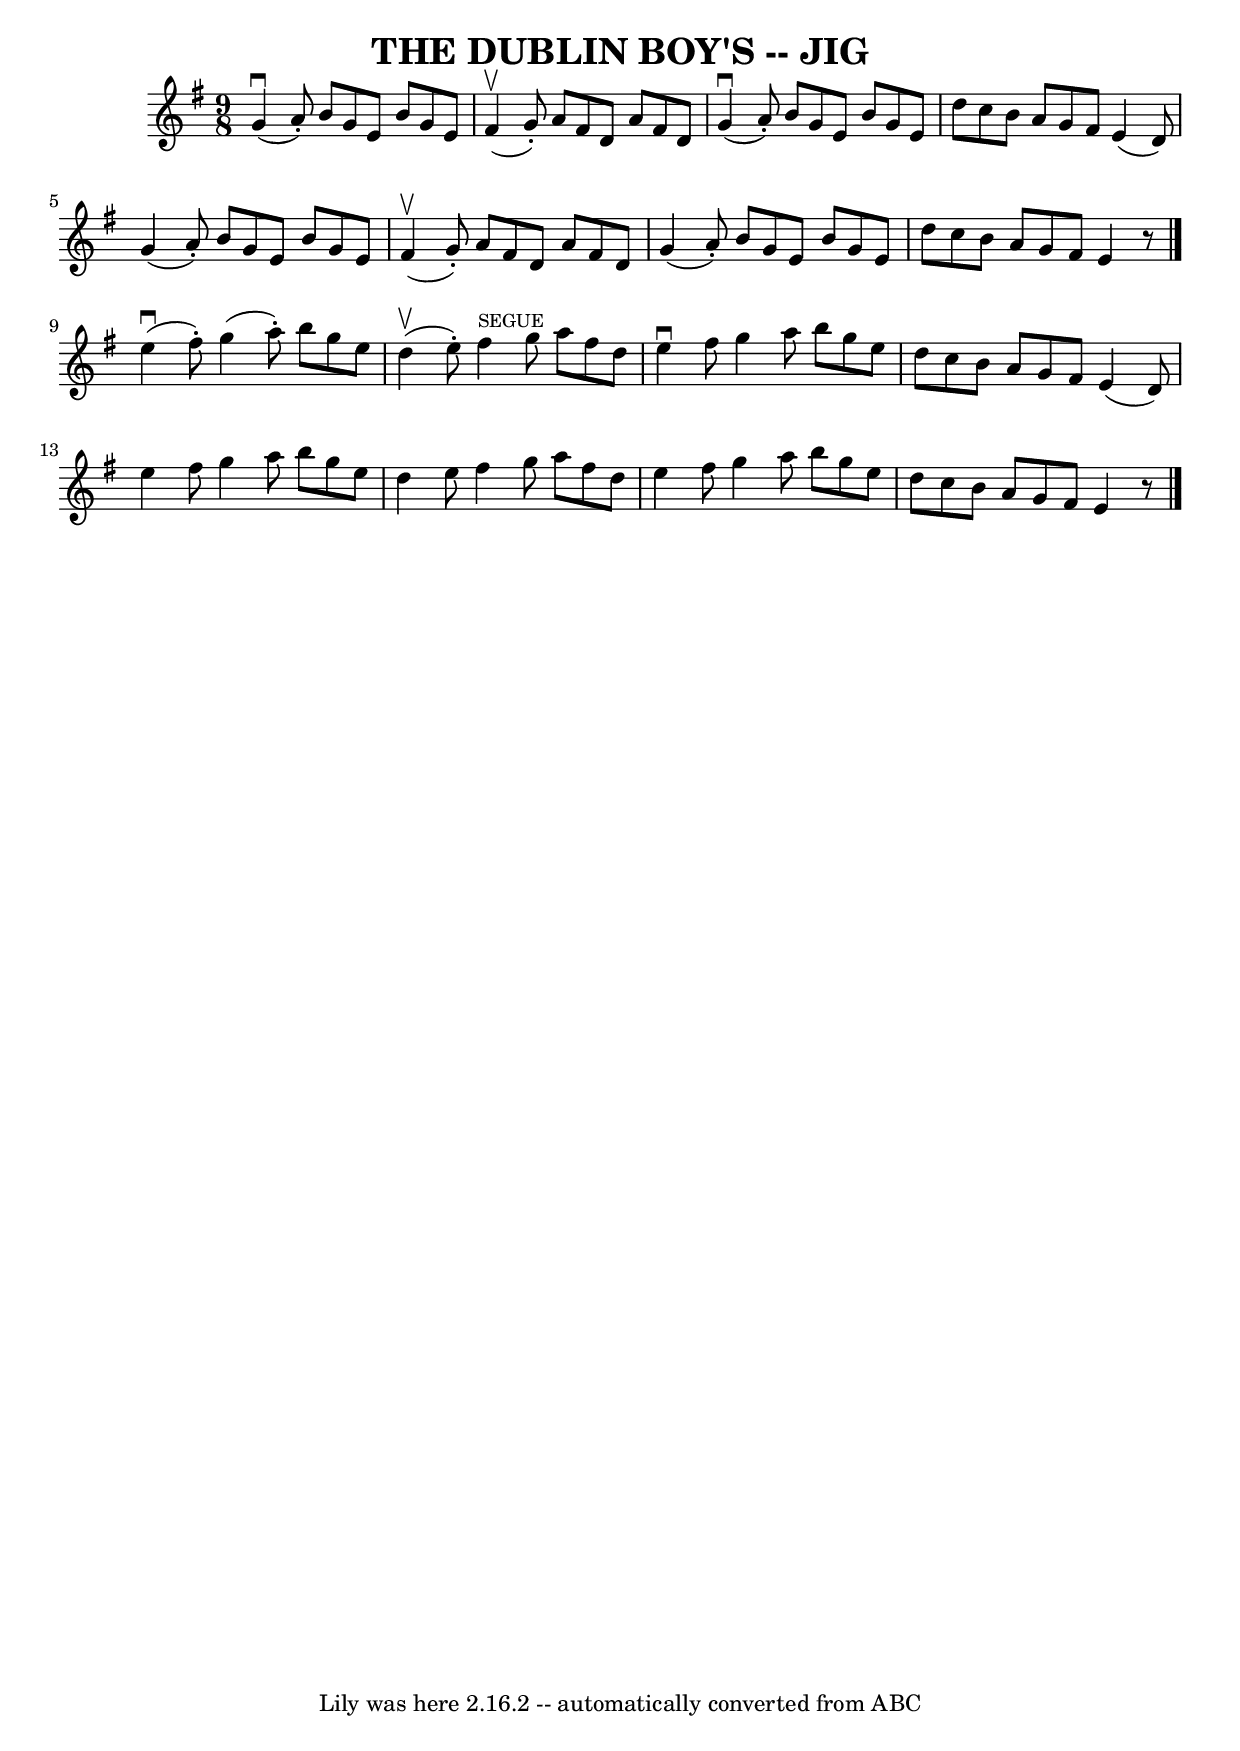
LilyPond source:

\version "2.16.2"
\include "Mammoth.ily"
\header {
	%% book = "Ryan's Mammoth Collection of Fiddle Tunes"
	crossRefNumber = "1"
	footnotes = ""
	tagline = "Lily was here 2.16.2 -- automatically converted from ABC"
	title = "THE DUBLIN BOY'S -- JIG"
}
voicedefault =  {


\time 9/8 
\key e \minor g'4 (^\downbow a'8 -.) b'8 g'8 e'8    
b'8 g'8 e'8    |
 fis'4 (^\upbow g'8 -.) a'8 fis'8    
d'8 a'8 fis'8 d'8    |
 g'4 (^\downbow a'8 -.) b'8    
g'8 e'8 b'8 g'8 e'8    |
 d''8 c''8 b'8 a'8 g'8 
 fis'8 e'4 (d'8)       |
 g'4 (a'8 -.) b'8 g'8    
e'8 b'8 g'8 e'8    |
 fis'4 (^\upbow g'8 -.) a'8    
fis'8 d'8 a'8 fis'8 d'8    |
 g'4 (a'8 -.) b'8    
g'8 e'8 b'8 g'8 e'8    |
 d''8 c''8 b'8 a'8 g'8 
 fis'8 e'4    r8   \bar "|." e''4 (^\downbow fis''8 -.) g''4 (
 a''8 -.) b''8 g''8 e''8    |
 d''4 (^\upbow e''8 -.)  
 fis''4^\segue g''8 a''8 fis''8 d''8    |
 e''4 
^\downbow fis''8 g''4 a''8 b''8 g''8 e''8    |
 d''8   
 c''8 b'8 a'8 g'8 fis'8 e'4 (d'8)       |
 e''4    
fis''8 g''4 a''8 b''8 g''8 e''8    |
 d''4 e''8    
fis''4 g''8 a''8 fis''8 d''8    |
 e''4 fis''8 g''4   
 a''8 b''8 g''8 e''8    |
 d''8 c''8 b'8 a'8 g'8   
 fis'8 e'4    r8   <<   \bar "|."  >>   
}

\score{
    <<

	\context Staff="default"
	{
	    \voicedefault 
	}

    >>
	\layout {
	}
	\midi {}
}
